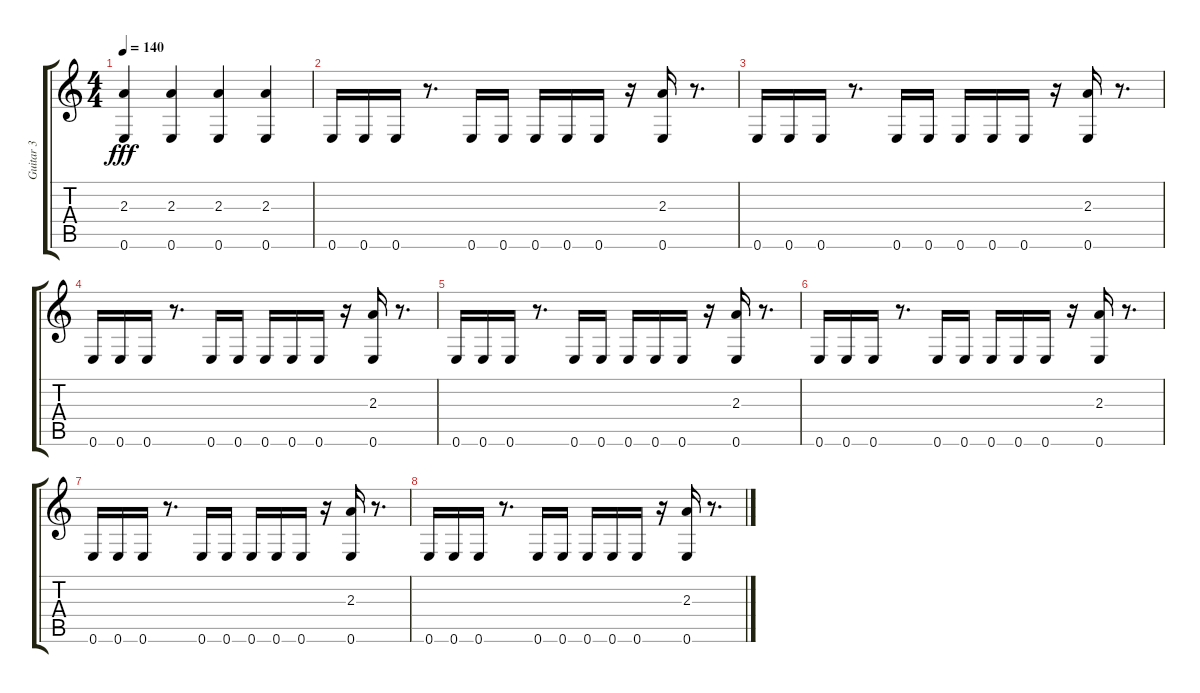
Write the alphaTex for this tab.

\track ("Guitar 3" "Guitar 3") {instrument acousticguitarnylon}
\staff {score tabs}
\tuning (E4 B3 G3 D3 A2 E2) {hide}
\ts (4 4)
\tempo 140
\clef g2
\ks c
(2.3 0.6).4{dy fff} (2.3 0.6).4 (2.3 0.6).4 (2.3 0.6).4 |
0.6.16 0.6.16 0.6.16 r.8{d} 0.6.16 0.6.16 0.6.16 0.6.16 0.6.16 r.16 (2.3 0.6).16 r.8{d} |
0.6.16 0.6.16 0.6.16 r.8{d} 0.6.16 0.6.16 0.6.16 0.6.16 0.6.16 r.16 (2.3 0.6).16 r.8{d} |
0.6.16 0.6.16 0.6.16 r.8{d} 0.6.16 0.6.16 0.6.16 0.6.16 0.6.16 r.16 (2.3 0.6).16 r.8{d} |
0.6.16 0.6.16 0.6.16 r.8{d} 0.6.16 0.6.16 0.6.16 0.6.16 0.6.16 r.16 (2.3 0.6).16 r.8{d} |
0.6.16 0.6.16 0.6.16 r.8{d} 0.6.16 0.6.16 0.6.16 0.6.16 0.6.16 r.16 (2.3 0.6).16 r.8{d} |
0.6.16 0.6.16 0.6.16 r.8{d} 0.6.16 0.6.16 0.6.16 0.6.16 0.6.16 r.16 (2.3 0.6).16 r.8{d} |
0.6.16 0.6.16 0.6.16 r.8{d} 0.6.16 0.6.16 0.6.16 0.6.16 0.6.16 r.16 (2.3 0.6).16 r.8{d}
